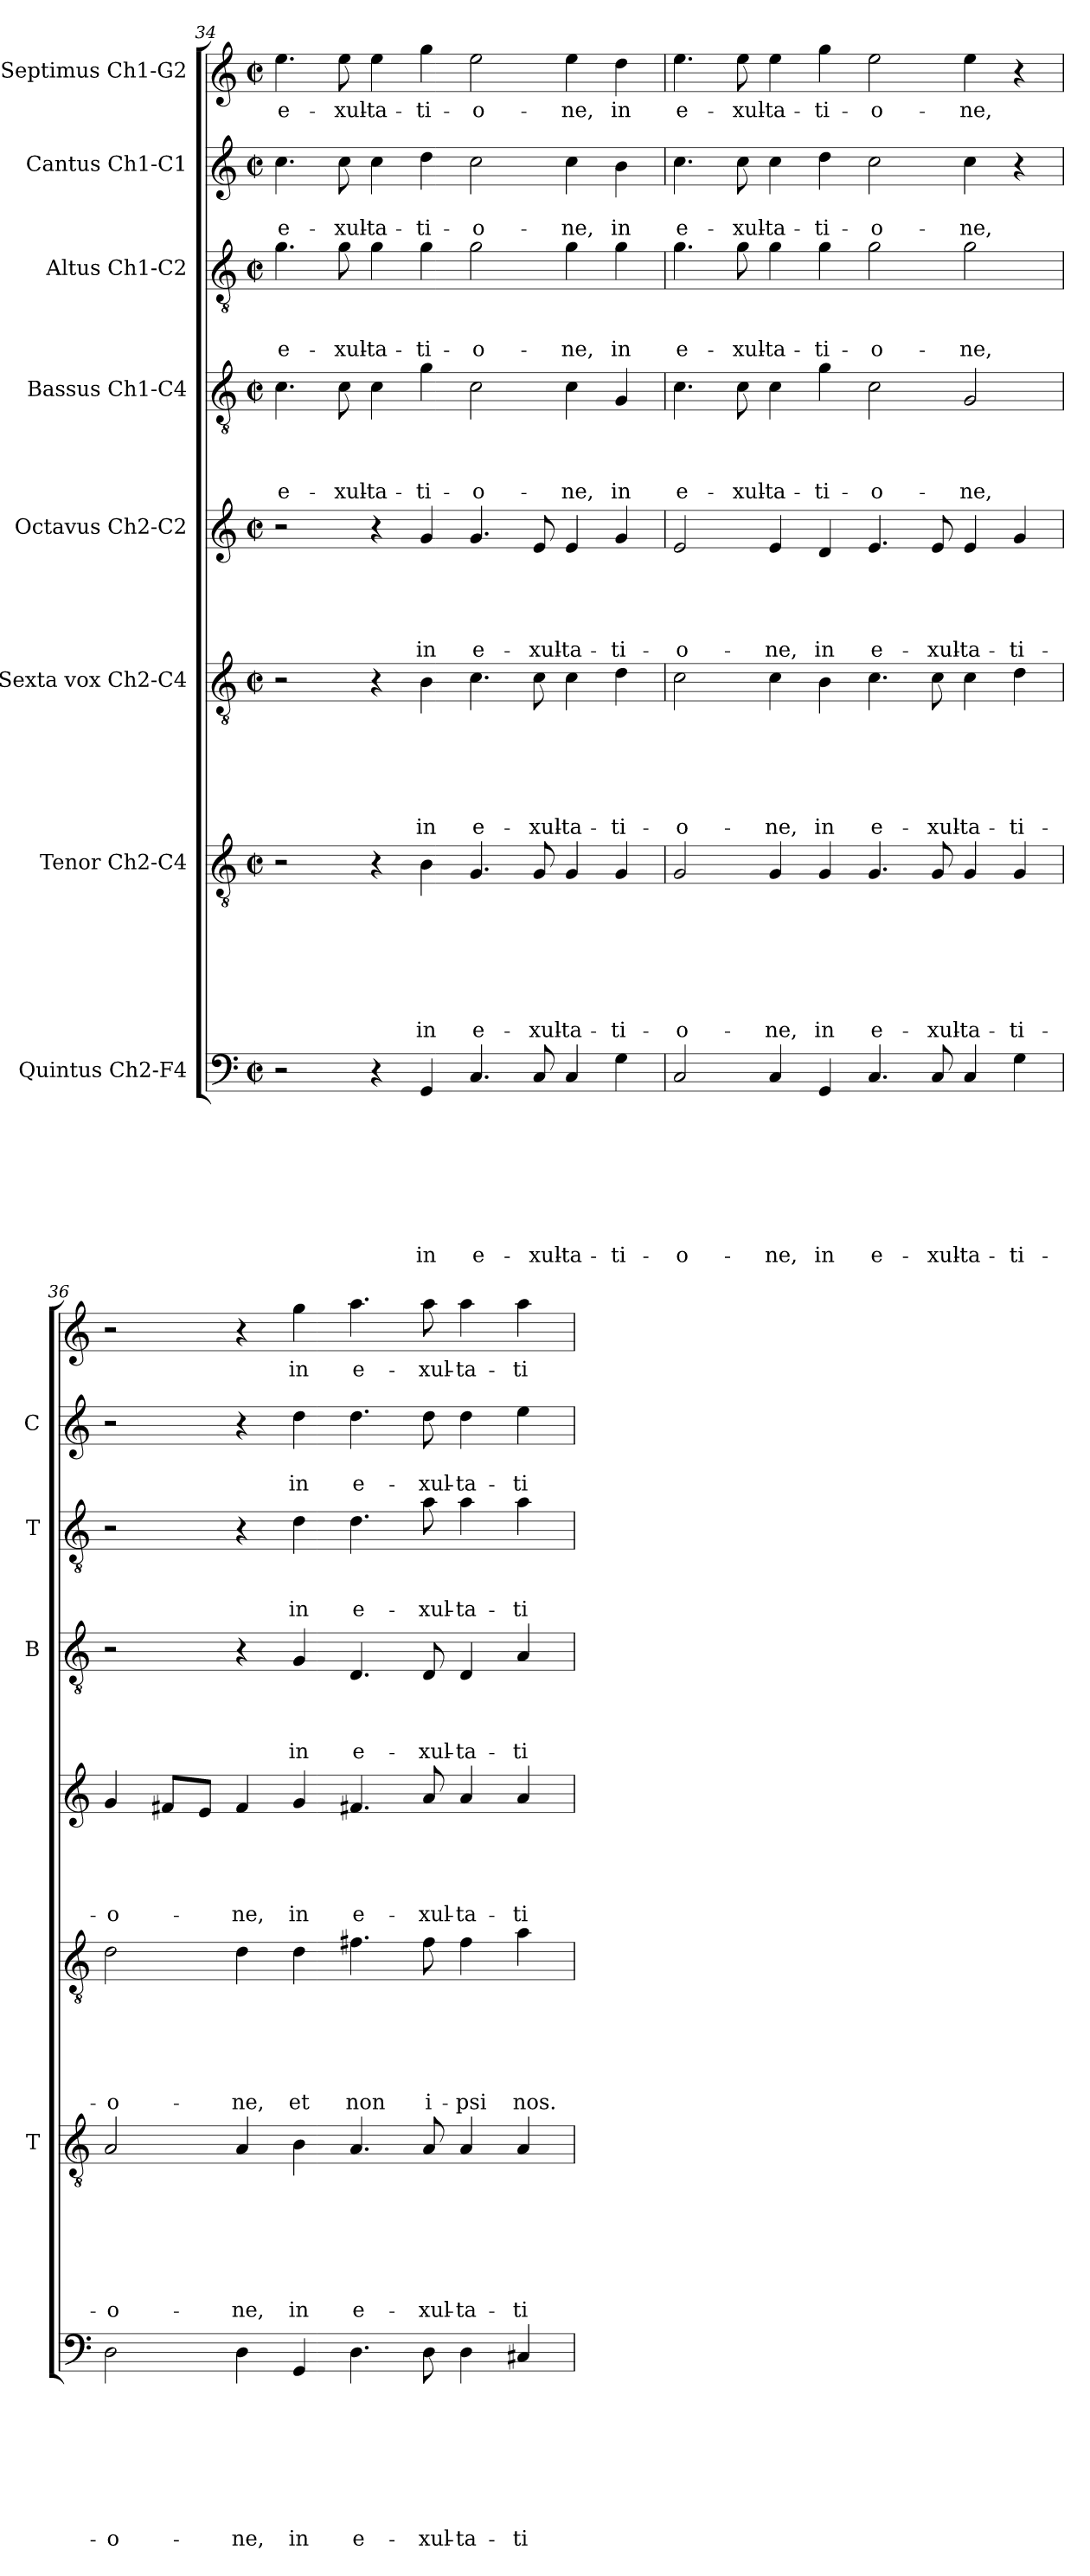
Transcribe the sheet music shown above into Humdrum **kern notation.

**kern	**text	**text	**text	**text	**text	**text	**text	**text	**kern	**text	**text	**text	**text	**text	**text	**text	**kern	**text	**text	**text	**text	**text	**text	**kern	**text	**text	**text	**text	**text	**kern	**text	**text	**text	**text	**kern	**text	**text	**text	**kern	**text	**text	**kern	**text
*part8	*part8	*part8	*part8	*part8	*part8	*part8	*part8	*part8	*part7	*part7	*part7	*part7	*part7	*part7	*part7	*part7	*part6	*part6	*part6	*part6	*part6	*part6	*part6	*part5	*part5	*part5	*part5	*part5	*part5	*part4	*part4	*part4	*part4	*part4	*part3	*part3	*part3	*part3	*part2	*part2	*part2	*part1	*part1
*staff8	*staff8	*staff8	*staff8	*staff8	*staff8	*staff8	*staff8	*staff8	*staff7	*staff7	*staff7	*staff7	*staff7	*staff7	*staff7	*staff7	*staff6	*staff6	*staff6	*staff6	*staff6	*staff6	*staff6	*staff5	*staff5	*staff5	*staff5	*staff5	*staff5	*staff4	*staff4	*staff4	*staff4	*staff4	*staff3	*staff3	*staff3	*staff3	*staff2	*staff2	*staff2	*staff1	*staff1
*I"Quintus Ch2-F4	*	*	*	*	*	*	*	*	*I"Tenor Ch2-C4	*	*	*	*	*	*	*	*I"Sexta vox  Ch2-C4	*	*	*	*	*	*	*I"Octavus Ch2-C2	*	*	*	*	*	*I"Bassus  Ch1-C4	*	*	*	*	*I"Altus Ch1-C2	*	*	*	*I"Cantus Ch1-C1	*	*	*I"Septimus Ch1-G2	*
*	*	*	*	*	*	*	*	*	*I'T	*	*	*	*	*	*	*	*	*	*	*	*	*	*	*	*	*	*	*	*	*I'B	*	*	*	*	*I'T	*	*	*	*I'C	*	*	*	*
*clefF4	*	*	*	*	*	*	*	*	*clefGv2	*	*	*	*	*	*	*	*clefGv2	*	*	*	*	*	*	*clefG2	*	*	*	*	*	*clefGv2	*	*	*	*	*clefGv2	*	*	*	*clefG2	*	*	*clefG2	*
*k[]	*	*	*	*	*	*	*	*	*k[]	*	*	*	*	*	*	*	*k[]	*	*	*	*	*	*	*k[]	*	*	*	*	*	*k[]	*	*	*	*	*k[]	*	*	*	*k[]	*	*	*k[]	*
*C:	*	*	*	*	*	*	*	*	*C:	*	*	*	*	*	*	*	*C:	*	*	*	*	*	*	*C:	*	*	*	*	*	*C:	*	*	*	*	*C:	*	*	*	*C:	*	*	*C:	*
*M2/2	*	*	*	*	*	*	*	*	*M2/2	*	*	*	*	*	*	*	*M2/2	*	*	*	*	*	*	*M2/2	*	*	*	*	*	*M2/2	*	*	*	*	*M2/2	*	*	*	*M2/2	*	*	*M2/2	*
*met(c|)	*	*	*	*	*	*	*	*	*met(c|)	*	*	*	*	*	*	*	*met(c|)	*	*	*	*	*	*	*met(c|)	*	*	*	*	*	*met(c|)	*	*	*	*	*met(c|)	*	*	*	*met(c|)	*	*	*met(c|)	*
=34	=34	=34	=34	=34	=34	=34	=34	=34	=34	=34	=34	=34	=34	=34	=34	=34	=34	=34	=34	=34	=34	=34	=34	=34	=34	=34	=34	=34	=34	=34	=34	=34	=34	=34	=34	=34	=34	=34	=34	=34	=34	=34	=34
!	!	!	!	!	!	!	!	!	!	!	!	!	!	!	!	!	!	!	!	!	!	!	!	!	!	!	!	!	!	!	!	!	!	!LO:LY:b	!	!	!	!LO:LY:b	!	!	!LO:LY:b	!	!LO:LY:b
2r	.	.	.	.	.	.	.	.	2r	.	.	.	.	.	.	.	2r	.	.	.	.	.	.	2r	.	.	.	.	.	4.c\	.	.	.	e-	4.g\	.	.	e-	4.cc\	.	e-	4.ee\	e-
!	!	!	!	!	!	!	!	!	!	!	!	!	!	!	!	!	!	!	!	!	!	!	!	!	!	!	!	!	!	!	!	!	!	!LO:LY:b	!	!	!	!LO:LY:b	!	!	!LO:LY:b	!	!LO:LY:b
.	.	.	.	.	.	.	.	.	.	.	.	.	.	.	.	.	.	.	.	.	.	.	.	.	.	.	.	.	.	8c\	.	.	.	-xul-	8g\	.	.	-xul-	8cc\	.	-xul-	8ee\	-xul-
!	!	!	!	!	!	!	!	!	!	!	!	!	!	!	!	!	!	!	!	!	!	!	!	!	!	!	!	!	!	!	!	!	!	!LO:LY:b	!	!	!	!LO:LY:b	!	!	!LO:LY:b	!	!LO:LY:b
4r	.	.	.	.	.	.	.	.	4r	.	.	.	.	.	.	.	4r	.	.	.	.	.	.	4r	.	.	.	.	.	4c\	.	.	.	-ta-	4g\	.	.	-ta-	4cc\	.	-ta-	4ee\	-ta-
!	!	!	!	!	!	!	!	!LO:LY:b	!	!	!	!	!	!	!	!LO:LY:b	!	!	!	!	!	!	!LO:LY:b	!	!	!	!	!	!LO:LY:b	!	!	!	!	!LO:LY:b	!	!	!	!LO:LY:b	!	!	!LO:LY:b	!	!LO:LY:b
4GG/	.	.	.	.	.	.	.	in	4B\	.	.	.	.	.	.	in	4B\	.	.	.	.	.	in	4g/	.	.	.	.	in	4g\	.	.	.	-ti-	4g\	.	.	-ti-	4dd\	.	-ti-	4gg\	-ti-
!	!	!	!	!	!	!	!	!LO:LY:b	!	!	!	!	!	!	!	!LO:LY:b	!	!	!	!	!	!	!LO:LY:b	!	!	!	!	!	!LO:LY:b	!	!	!	!	!LO:LY:b	!	!	!	!LO:LY:b	!	!	!LO:LY:b	!	!LO:LY:b
4.C/	.	.	.	.	.	.	.	e-	4.G/	.	.	.	.	.	.	e-	4.c\	.	.	.	.	.	e-	4.g/	.	.	.	.	e-	2c\	.	.	.	-o-	2g\	.	.	-o-	2cc\	.	-o-	2ee\	-o-
!	!	!	!	!	!	!	!	!LO:LY:b	!	!	!	!	!	!	!	!LO:LY:b	!	!	!	!	!	!	!LO:LY:b	!	!	!	!	!	!LO:LY:b	!	!	!	!	!	!	!	!	!	!	!	!	!	!
8C/	.	.	.	.	.	.	.	-xul-	8G/	.	.	.	.	.	.	-xul-	8c\	.	.	.	.	.	-xul-	8e/	.	.	.	.	-xul-	.	.	.	.	.	.	.	.	.	.	.	.	.	.
!	!	!	!	!	!	!	!	!LO:LY:b	!	!	!	!	!	!	!	!LO:LY:b	!	!	!	!	!	!	!LO:LY:b	!	!	!	!	!	!LO:LY:b	!	!	!	!	!LO:LY:b	!	!	!	!LO:LY:b	!	!	!LO:LY:b	!	!LO:LY:b
4C/	.	.	.	.	.	.	.	-ta-	4G/	.	.	.	.	.	.	-ta-	4c\	.	.	.	.	.	-ta-	4e/	.	.	.	.	-ta-	4c\	.	.	.	-ne,	4g\	.	.	-ne,	4cc\	.	-ne,	4ee\	-ne,
!	!	!	!	!	!	!	!	!LO:LY:b	!	!	!	!	!	!	!	!LO:LY:b	!	!	!	!	!	!	!LO:LY:b	!	!	!	!	!	!LO:LY:b	!	!	!	!	!LO:LY:b	!	!	!	!LO:LY:b	!	!	!LO:LY:b	!	!LO:LY:b
4G\	.	.	.	.	.	.	.	-ti-	4G/	.	.	.	.	.	.	-ti-	4d\	.	.	.	.	.	-ti-	4g/	.	.	.	.	-ti-	4G/	.	.	.	in	4g\	.	.	in	4b\	.	in	4dd\	in
!!LO:LB:g=z
=35	=35	=35	=35	=35	=35	=35	=35	=35	=35	=35	=35	=35	=35	=35	=35	=35	=35	=35	=35	=35	=35	=35	=35	=35	=35	=35	=35	=35	=35	=35	=35	=35	=35	=35	=35	=35	=35	=35	=35	=35	=35	=35	=35
!	!	!	!	!	!	!	!	!LO:LY:b	!	!	!	!	!	!	!	!LO:LY:b	!	!	!	!	!	!	!LO:LY:b	!	!	!	!	!	!LO:LY:b	!	!	!	!	!LO:LY:b	!	!	!	!LO:LY:b	!	!	!LO:LY:b	!	!LO:LY:b
2C/	.	.	.	.	.	.	.	-o-	2G/	.	.	.	.	.	.	-o-	2c\	.	.	.	.	.	-o-	2e/	.	.	.	.	-o-	4.c\	.	.	.	e-	4.g\	.	.	e-	4.cc\	.	e-	4.ee\	e-
!	!	!	!	!	!	!	!	!	!	!	!	!	!	!	!	!	!	!	!	!	!	!	!	!	!	!	!	!	!	!	!	!	!	!LO:LY:b	!	!	!	!LO:LY:b	!	!	!LO:LY:b	!	!LO:LY:b
.	.	.	.	.	.	.	.	.	.	.	.	.	.	.	.	.	.	.	.	.	.	.	.	.	.	.	.	.	.	8c\	.	.	.	-xul-	8g\	.	.	-xul-	8cc\	.	-xul-	8ee\	-xul-
!	!	!	!	!	!	!	!	!LO:LY:b	!	!	!	!	!	!	!	!LO:LY:b	!	!	!	!	!	!	!LO:LY:b	!	!	!	!	!	!LO:LY:b	!	!	!	!	!LO:LY:b	!	!	!	!LO:LY:b	!	!	!LO:LY:b	!	!LO:LY:b
4C/	.	.	.	.	.	.	.	-ne,	4G/	.	.	.	.	.	.	-ne,	4c\	.	.	.	.	.	-ne,	4e/	.	.	.	.	-ne,	4c\	.	.	.	-ta-	4g\	.	.	-ta-	4cc\	.	-ta-	4ee\	-ta-
!	!	!	!	!	!	!	!	!LO:LY:b	!	!	!	!	!	!	!	!LO:LY:b	!	!	!	!	!	!	!LO:LY:b	!	!	!	!	!	!LO:LY:b	!	!	!	!	!LO:LY:b	!	!	!	!LO:LY:b	!	!	!LO:LY:b	!	!LO:LY:b
4GG/	.	.	.	.	.	.	.	in	4G/	.	.	.	.	.	.	in	4B\	.	.	.	.	.	in	4d/	.	.	.	.	in	4g\	.	.	.	-ti-	4g\	.	.	-ti-	4dd\	.	-ti-	4gg\	-ti-
!	!	!	!	!	!	!	!	!LO:LY:b	!	!	!	!	!	!	!	!LO:LY:b	!	!	!	!	!	!	!LO:LY:b	!	!	!	!	!	!LO:LY:b	!	!	!	!	!LO:LY:b	!	!	!	!LO:LY:b	!	!	!LO:LY:b	!	!LO:LY:b
4.C/	.	.	.	.	.	.	.	e-	4.G/	.	.	.	.	.	.	e-	4.c\	.	.	.	.	.	e-	4.e/	.	.	.	.	e-	2c\	.	.	.	-o-	2g\	.	.	-o-	2cc\	.	-o-	2ee\	-o-
!	!	!	!	!	!	!	!	!LO:LY:b	!	!	!	!	!	!	!	!LO:LY:b	!	!	!	!	!	!	!LO:LY:b	!	!	!	!	!	!LO:LY:b	!	!	!	!	!	!	!	!	!	!	!	!	!	!
8C/	.	.	.	.	.	.	.	-xul-	8G/	.	.	.	.	.	.	-xul-	8c\	.	.	.	.	.	-xul-	8e/	.	.	.	.	-xul-	.	.	.	.	.	.	.	.	.	.	.	.	.	.
!	!	!	!	!	!	!	!	!LO:LY:b	!	!	!	!	!	!	!	!LO:LY:b	!	!	!	!	!	!	!LO:LY:b	!	!	!	!	!	!LO:LY:b	!	!	!	!	!LO:LY:b	!	!	!	!LO:LY:b	!	!	!LO:LY:b	!	!LO:LY:b
4C/	.	.	.	.	.	.	.	-ta-	4G/	.	.	.	.	.	.	-ta-	4c\	.	.	.	.	.	-ta-	4e/	.	.	.	.	-ta-	2G/	.	.	.	-ne,	2g\	.	.	-ne,	4cc\	.	-ne,	4ee\	-ne,
!	!	!	!	!	!	!	!	!LO:LY:b	!	!	!	!	!	!	!	!LO:LY:b	!	!	!	!	!	!	!LO:LY:b	!	!	!	!	!	!LO:LY:b	!	!	!	!	!	!	!	!	!	!	!	!	!	!
4G\	.	.	.	.	.	.	.	-ti-	4G/	.	.	.	.	.	.	-ti-	4d\	.	.	.	.	.	-ti-	4g/	.	.	.	.	-ti-	.	.	.	.	.	.	.	.	.	4r	.	.	4r	.
=36	=36	=36	=36	=36	=36	=36	=36	=36	=36	=36	=36	=36	=36	=36	=36	=36	=36	=36	=36	=36	=36	=36	=36	=36	=36	=36	=36	=36	=36	=36	=36	=36	=36	=36	=36	=36	=36	=36	=36	=36	=36	=36	=36
!	!	!	!	!	!	!	!	!LO:LY:b	!	!	!	!	!	!	!	!LO:LY:b	!	!	!	!	!	!	!LO:LY:b	!	!	!	!	!	!LO:LY:b	!	!	!	!	!	!	!	!	!	!	!	!	!	!
2D\	.	.	.	.	.	.	.	-o-	2A/	.	.	.	.	.	.	-o-	2d\	.	.	.	.	.	-o-	4g/	.	.	.	.	-o-	2r	.	.	.	.	2r	.	.	.	2r	.	.	2r	.
.	.	.	.	.	.	.	.	.	.	.	.	.	.	.	.	.	.	.	.	.	.	.	.	8f#X/L	.	.	.	.	.	.	.	.	.	.	.	.	.	.	.	.	.	.	.
.	.	.	.	.	.	.	.	.	.	.	.	.	.	.	.	.	.	.	.	.	.	.	.	8e/J	.	.	.	.	.	.	.	.	.	.	.	.	.	.	.	.	.	.	.
!	!	!	!	!	!	!	!	!LO:LY:b	!	!	!	!	!	!	!	!LO:LY:b	!	!	!	!	!	!	!LO:LY:b	!	!	!	!	!	!LO:LY:b	!	!	!	!	!	!	!	!	!	!	!	!	!	!
4D\	.	.	.	.	.	.	.	-ne,	4A/	.	.	.	.	.	.	-ne,	4d\	.	.	.	.	.	-ne,	4f#/	.	.	.	.	-ne,	4r	.	.	.	.	4r	.	.	.	4r	.	.	4r	.
!	!	!	!	!	!	!	!	!LO:LY:b	!	!	!	!	!	!	!	!LO:LY:b	!	!	!	!	!	!	!LO:LY:b	!	!	!	!	!	!LO:LY:b	!	!	!	!	!LO:LY:b	!	!	!	!LO:LY:b	!	!	!LO:LY:b	!	!LO:LY:b
4GG/	.	.	.	.	.	.	.	in	4B\	.	.	.	.	.	.	in	4d\	.	.	.	.	.	et	4g/	.	.	.	.	in	4G/	.	.	.	in	4d\	.	.	in	4dd\	.	in	4gg\	in
!	!	!	!	!	!	!	!	!LO:LY:b	!	!	!	!	!	!	!	!LO:LY:b	!	!	!	!	!	!	!LO:LY:b	!	!	!	!	!	!LO:LY:b	!	!	!	!	!LO:LY:b	!	!	!	!LO:LY:b	!	!	!LO:LY:b	!	!LO:LY:b
4.D\	.	.	.	.	.	.	.	e-	4.A/	.	.	.	.	.	.	e-	4.f#X\	.	.	.	.	.	non	4.f#X/	.	.	.	.	e-	4.D/	.	.	.	e-	4.d\	.	.	e-	4.dd\	.	e-	4.aa\	e-
!	!	!	!	!	!	!	!	!LO:LY:b	!	!	!	!	!	!	!	!LO:LY:b	!	!	!	!	!	!	!LO:LY:b	!	!	!	!	!	!LO:LY:b	!	!	!	!	!LO:LY:b	!	!	!	!LO:LY:b	!	!	!LO:LY:b	!	!LO:LY:b
8D\	.	.	.	.	.	.	.	-xul-	8A/	.	.	.	.	.	.	-xul-	8f#\	.	.	.	.	.	i-	8a/	.	.	.	.	-xul-	8D/	.	.	.	-xul-	8a\	.	.	-xul-	8dd\	.	-xul-	8aa\	-xul-
!	!	!	!	!	!	!	!	!LO:LY:b	!	!	!	!	!	!	!	!LO:LY:b	!	!	!	!	!	!	!LO:LY:b	!	!	!	!	!	!LO:LY:b	!	!	!	!	!LO:LY:b	!	!	!	!LO:LY:b	!	!	!LO:LY:b	!	!LO:LY:b
4D\	.	.	.	.	.	.	.	-ta-	4A/	.	.	.	.	.	.	-ta-	4f#\	.	.	.	.	.	-psi	4a/	.	.	.	.	-ta-	4D/	.	.	.	-ta-	4a\	.	.	-ta-	4dd\	.	-ta-	4aa\	-ta-
!	!	!	!	!	!	!	!	!LO:LY:b	!	!	!	!	!	!	!	!LO:LY:b	!	!	!	!	!	!	!LO:LY:b	!	!	!	!	!	!LO:LY:b	!	!	!	!	!LO:LY:b	!	!	!	!LO:LY:b	!	!	!LO:LY:b	!	!LO:LY:b
4C#X/	.	.	.	.	.	.	.	-ti-	4A/	.	.	.	.	.	.	-ti-	4a\	.	.	.	.	.	nos.	4a/	.	.	.	.	-ti-	4A/	.	.	.	-ti-	4a\	.	.	-ti-	4ee\	.	-ti-	4aa\	-ti-
=	=	=	=	=	=	=	=	=	=	=	=	=	=	=	=	=	=	=	=	=	=	=	=	=	=	=	=	=	=	=	=	=	=	=	=	=	=	=	=	=	=	=	=
*-	*-	*-	*-	*-	*-	*-	*-	*-	*-	*-	*-	*-	*-	*-	*-	*-	*-	*-	*-	*-	*-	*-	*-	*-	*-	*-	*-	*-	*-	*-	*-	*-	*-	*-	*-	*-	*-	*-	*-	*-	*-	*-	*-
